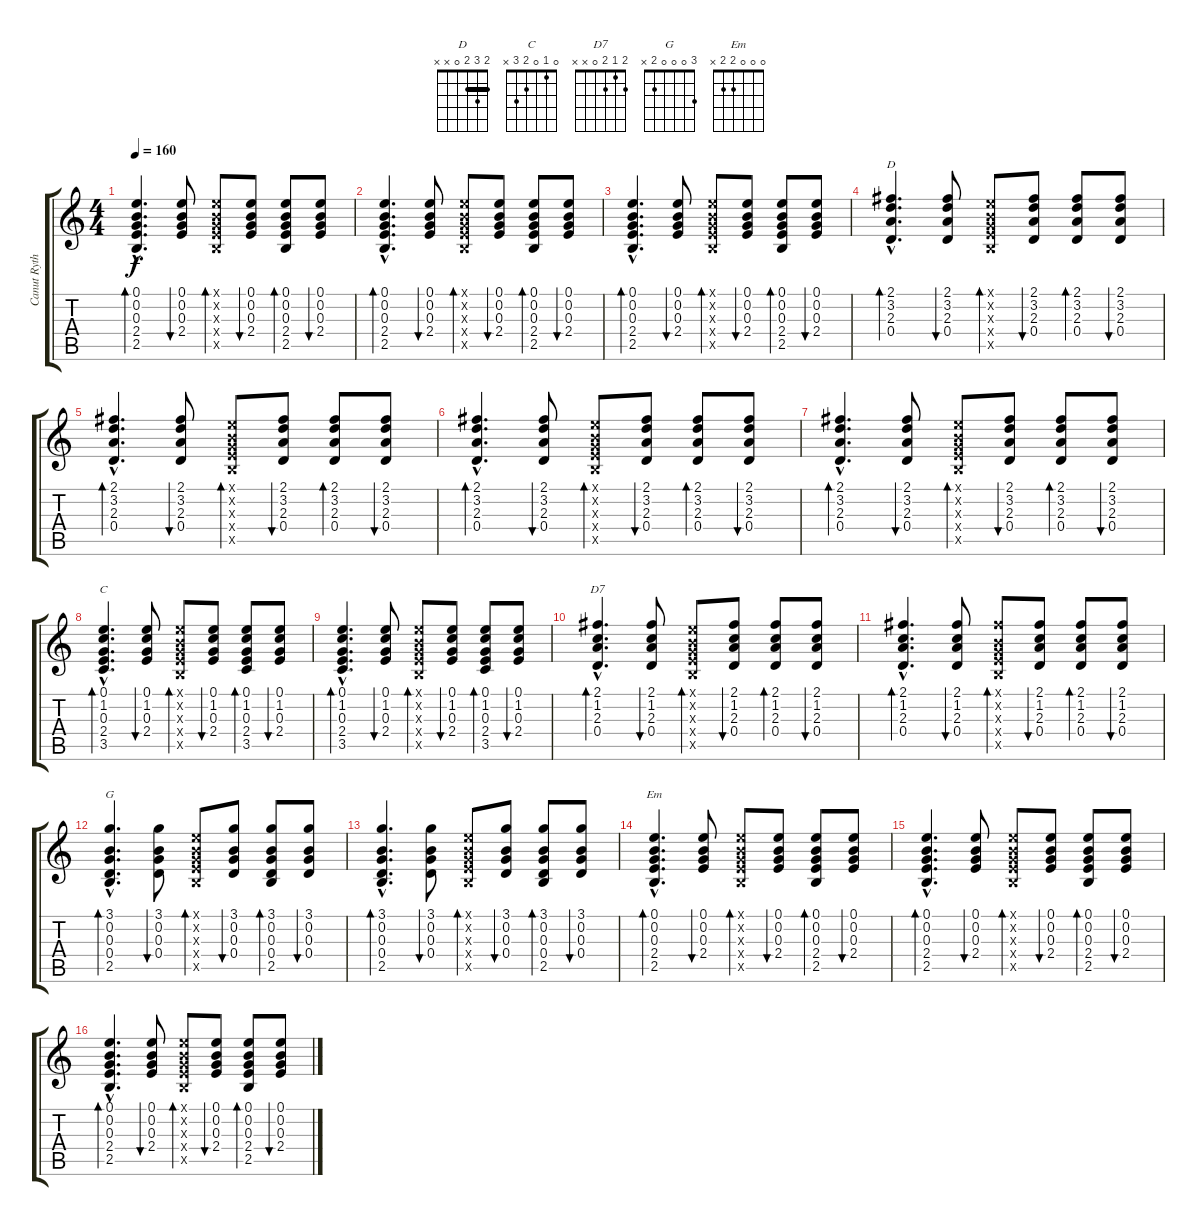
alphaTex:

\track ("Canut Rythm" "Canut Ryth") {instrument acousticguitarnylon}
\staff {score tabs}
\tuning (E4 B3 G3 D3 A2 E2) {hide}
\chord ("D" 2 3 2 0 x x) {barre 2}
\chord ("C" 0 1 0 2 3 x)
\chord ("D7" 2 1 2 0 x x)
\chord ("G" 3 0 0 0 2 x)
\chord ("Em" 0 0 0 2 2 x)
\ts (4 4)
\tempo 160
\clef g2
\ks c
(0.1{hac} 0.2{hac} 0.3{hac} 2.4{hac} 2.5{hac}).4{d bd 60 dy f} (0.1 0.2 0.3 2.4).8{bu 60} (0.1{x} 0.2{x} 0.3{x} 2.4{x} 2.5{x}).8{bd 60} (0.1 0.2 0.3 2.4).8{bu 60} (0.1 0.2 0.3 2.4 2.5).8{bd 60} (0.1 0.2 0.3 2.4).8{bu 60} |
(0.1{hac} 0.2{hac} 0.3{hac} 2.4{hac} 2.5{hac}).4{d bd 60} (0.1 0.2 0.3 2.4).8{bu 60} (0.1{x} 0.2{x} 0.3{x} 2.4{x} 2.5{x}).8{bd 60} (0.1 0.2 0.3 2.4).8{bu 60} (0.1 0.2 0.3 2.4 2.5).8{bd 60} (0.1 0.2 0.3 2.4).8{bu 60} |
(0.1{hac} 0.2{hac} 0.3{hac} 2.4{hac} 2.5{hac}).4{d bd 60} (0.1 0.2 0.3 2.4).8{bu 60} (0.1{x} 0.2{x} 0.3{x} 2.4{x} 2.5{x}).8{bd 60} (0.1 0.2 0.3 2.4).8{bu 60} (0.1 0.2 0.3 2.4 2.5).8{bd 60} (0.1 0.2 0.3 2.4).8{bu 60} |
(2.1{hac} 3.2{hac} 2.3{hac} 0.4{hac}).4{d bd 60 ch "D"} (2.1 3.2 2.3 0.4).8{bu 60} (0.1{x} 0.2{x} 0.3{x} 2.4{x} 2.5{x}).8{bd 60} (2.1 3.2 2.3 0.4).8{bu 60} (2.1 3.2 2.3 0.4).8{bd 60} (2.1 3.2 2.3 0.4).8{bu 60} |
(2.1{hac} 3.2{hac} 2.3{hac} 0.4{hac}).4{d bd 60} (2.1 3.2 2.3 0.4).8{bu 60} (0.1{x} 0.2{x} 0.3{x} 2.4{x} 2.5{x}).8{bd 60} (2.1 3.2 2.3 0.4).8{bu 60} (2.1 3.2 2.3 0.4).8{bd 60} (2.1 3.2 2.3 0.4).8{bu 60} |
(2.1{hac} 3.2{hac} 2.3{hac} 0.4{hac}).4{d bd 60} (2.1 3.2 2.3 0.4).8{bu 60} (0.1{x} 0.2{x} 0.3{x} 2.4{x} 2.5{x}).8{bd 60} (2.1 3.2 2.3 0.4).8{bu 60} (2.1 3.2 2.3 0.4).8{bd 60} (2.1 3.2 2.3 0.4).8{bu 60} |
(2.1{hac} 3.2{hac} 2.3{hac} 0.4{hac}).4{d bd 60} (2.1 3.2 2.3 0.4).8{bu 60} (0.1{x} 0.2{x} 0.3{x} 2.4{x} 2.5{x}).8{bd 60} (2.1 3.2 2.3 0.4).8{bu 60} (2.1 3.2 2.3 0.4).8{bd 60} (2.1 3.2 2.3 0.4).8{bu 60} |
(0.1{hac} 1.2{hac} 0.3{hac} 2.4{hac} 3.5{hac}).4{d bd 60 ch "C"} (0.1 1.2 0.3 2.4).8{bu 60} (0.1{x} 0.2{x} 0.3{x} 2.4{x} 2.5{x}).8{bd 60} (0.1 1.2 0.3 2.4).8{bu 60} (0.1 1.2 0.3 2.4 3.5).8{bd 60} (0.1 1.2 0.3 2.4).8{bu 60} |
(0.1{hac} 1.2{hac} 0.3{hac} 2.4{hac} 3.5{hac}).4{d bd 60} (0.1 1.2 0.3 2.4).8{bu 60} (0.1{x} 0.2{x} 0.3{x} 2.4{x} 2.5{x}).8{bd 60} (0.1 1.2 0.3 2.4).8{bu 60} (0.1 1.2 0.3 2.4 3.5).8{bd 60} (0.1 1.2 0.3 2.4).8{bu 60} |
(2.1{hac} 1.2{hac} 2.3{hac} 0.4{hac}).4{d bd 60 ch "D7"} (2.1 1.2 2.3 0.4).8{bu 60} (0.1{x} 0.2{x} 0.3{x} 2.4{x} 2.5{x}).8{bd 60} (2.1 1.2 2.3 0.4).8{bu 60} (2.1 1.2 2.3 0.4).8{bd 60} (2.1 1.2 2.3 0.4).8{bu 60} |
(2.1{hac} 1.2{hac} 2.3{hac} 0.4{hac}).4{d bd 60} (2.1 1.2 2.3 0.4).8{bu 60} (2.1{x} 0.2{x} 0.3{x} 2.4{x} 2.5{x}).8{bd 60} (2.1 1.2 2.3 0.4).8{bu 60} (2.1 1.2 2.3 0.4).8{bd 60} (2.1 1.2 2.3 0.4).8{bu 60} |
(3.1{hac} 0.2{hac} 0.3{hac} 0.4{hac} 2.5{hac}).4{d bd 60 ch "G"} (3.1 0.2 0.3 0.4).8{bu 60} (0.1{x} 0.2{x} 0.3{x} 2.4{x} 2.5{x}).8{bd 60} (3.1 0.2 0.3 0.4).8{bu 60} (3.1 0.2 0.3 0.4 2.5).8{bd 60} (3.1 0.2 0.3 0.4).8{bu 60} |
(3.1{hac} 0.2{hac} 0.3{hac} 0.4{hac} 2.5{hac}).4{d bd 60} (3.1 0.2 0.3 0.4).8{bu 60} (0.1{x} 0.2{x} 0.3{x} 2.4{x} 2.5{x}).8{bd 60} (3.1 0.2 0.3 0.4).8{bu 60} (3.1 0.2 0.3 0.4 2.5).8{bd 60} (3.1 0.2 0.3 0.4).8{bu 60} |
(0.1{hac} 0.2{hac} 0.3{hac} 2.4{hac} 2.5{hac}).4{d bd 60 ch "Em"} (0.1 0.2 0.3 2.4).8{bu 60} (0.1{x} 0.2{x} 0.3{x} 2.4{x} 2.5{x}).8{bd 60} (0.1 0.2 0.3 2.4).8{bu 60} (0.1 0.2 0.3 2.4 2.5).8{bd 60} (0.1 0.2 0.3 2.4).8{bu 60} |
(0.1{hac} 0.2{hac} 0.3{hac} 2.4{hac} 2.5{hac}).4{d bd 60} (0.1 0.2 0.3 2.4).8{bu 60} (0.1{x} 0.2{x} 0.3{x} 2.4{x} 2.5{x}).8{bd 60} (0.1 0.2 0.3 2.4).8{bu 60} (0.1 0.2 0.3 2.4 2.5).8{bd 60} (0.1 0.2 0.3 2.4).8{bu 60} |
(0.1{hac} 0.2{hac} 0.3{hac} 2.4{hac} 2.5{hac}).4{d bd 60} (0.1 0.2 0.3 2.4).8{bu 60} (0.1{x} 0.2{x} 0.3{x} 2.4{x} 2.5{x}).8{bd 60} (0.1 0.2 0.3 2.4).8{bu 60} (0.1 0.2 0.3 2.4 2.5).8{bd 60} (0.1 0.2 0.3 2.4).8{bu 60}
